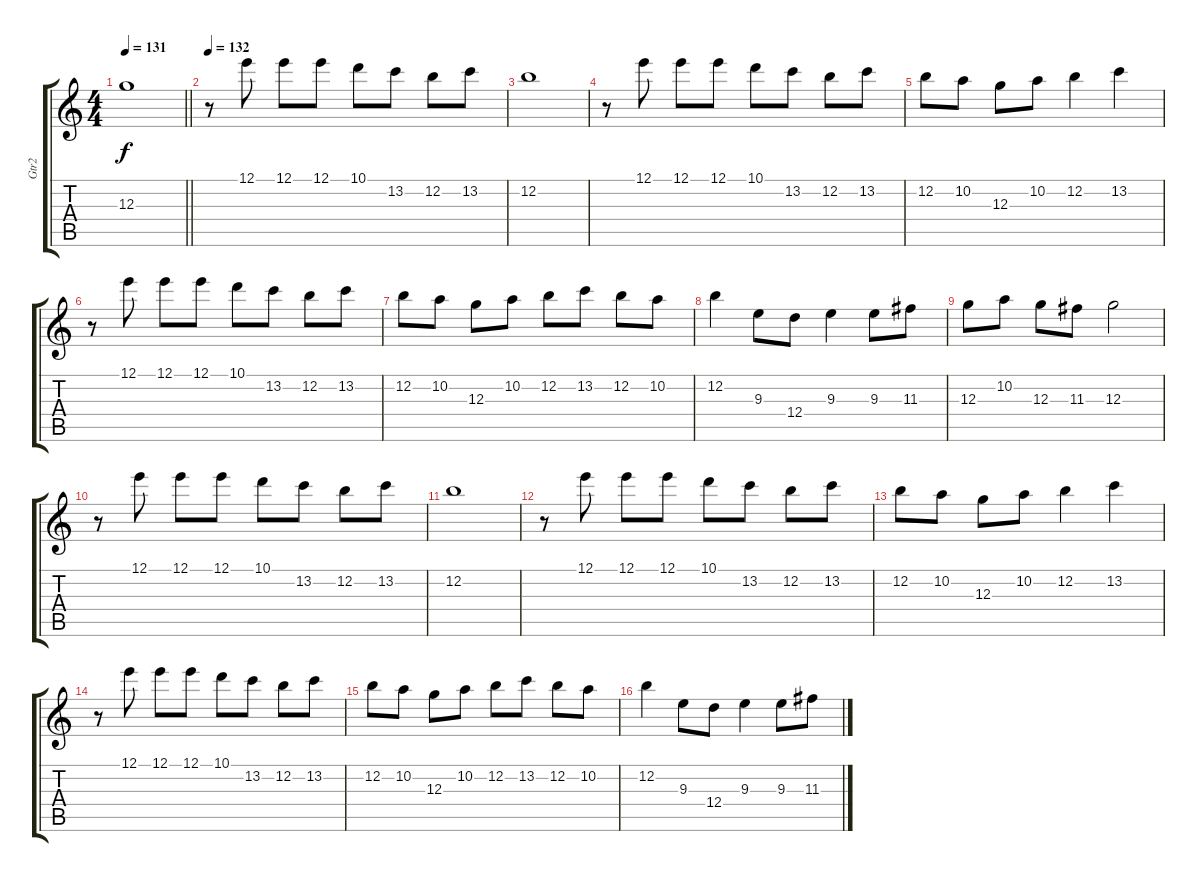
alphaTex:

\track ("Gtr2" "Gtr2") {instrument distortionguitar}
\staff {score tabs}
\tuning (E4 B3 G3 D3 A2 E2) {hide}
\ts (4 4)
\tempo 131
\clef g2
\barLineRight lightlight
\ks c
12.3{t}.1{dy f} |
\tempo 132
r.8 12.1.8 12.1.8 12.1.8 10.1.8 13.2.8 12.2.8 13.2.8 |
12.2.1 |
r.8 12.1.8 12.1.8 12.1.8 10.1.8 13.2.8 12.2.8 13.2.8 |
12.2.8 10.2.8 12.3.8 10.2.8 12.2.4 13.2.4 |
r.8 12.1.8 12.1.8 12.1.8 10.1.8 13.2.8 12.2.8 13.2.8 |
12.2.8 10.2.8 12.3.8 10.2.8 12.2.8 13.2.8 12.2.8 10.2.8 |
12.2.4 9.3.8 12.4.8 9.3.4 9.3.8 11.3.8 |
12.3.8 10.2.8 12.3.8 11.3.8 12.3.2 |
r.8 12.1.8 12.1.8 12.1.8 10.1.8 13.2.8 12.2.8 13.2.8 |
12.2.1 |
r.8 12.1.8 12.1.8 12.1.8 10.1.8 13.2.8 12.2.8 13.2.8 |
12.2.8 10.2.8 12.3.8 10.2.8 12.2.4 13.2.4 |
r.8 12.1.8 12.1.8 12.1.8 10.1.8 13.2.8 12.2.8 13.2.8 |
12.2.8 10.2.8 12.3.8 10.2.8 12.2.8 13.2.8 12.2.8 10.2.8 |
12.2.4 9.3.8 12.4.8 9.3.4 9.3.8 11.3.8
